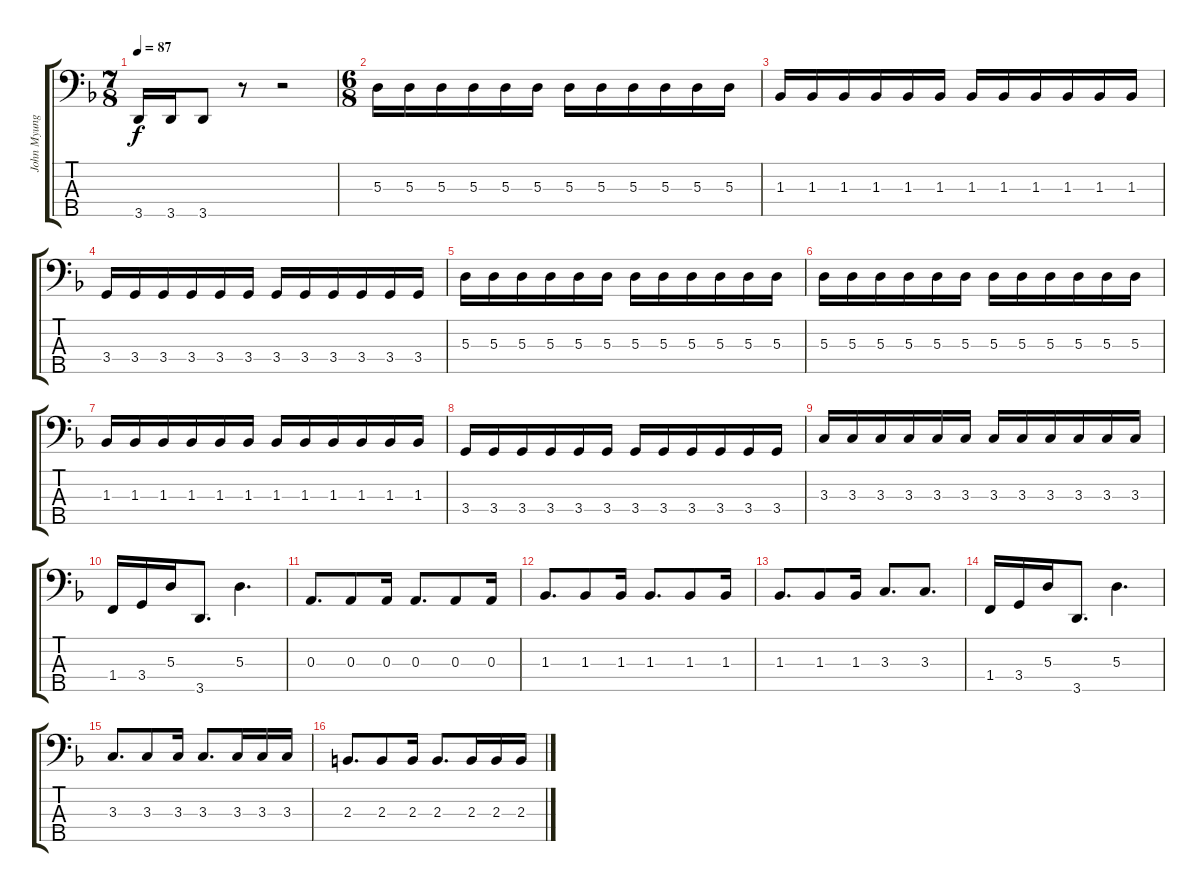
\track ("John Myung - Bass" "John Myung") {instrument electricbassfinger}
\staff {score tabs}
\tuning (G2 D2 A1 E1 B0) {hide}
\ts (7 8)
\tempo 87
\clef f4
\ks dminor
3.5.16{dy f} 3.5.16 3.5.8 r.8 r.2 |
\ts (6 8)
5.3.16 5.3.16 5.3.16 5.3.16 5.3.16 5.3.16 5.3.16 5.3.16 5.3.16 5.3.16 5.3.16 5.3.16 |
1.3.16 1.3.16 1.3.16 1.3.16 1.3.16 1.3.16 1.3.16 1.3.16 1.3.16 1.3.16 1.3.16 1.3.16 |
3.4.16 3.4.16 3.4.16 3.4.16 3.4.16 3.4.16 3.4.16 3.4.16 3.4.16 3.4.16 3.4.16 3.4.16 |
5.3.16 5.3.16 5.3.16 5.3.16 5.3.16 5.3.16 5.3.16 5.3.16 5.3.16 5.3.16 5.3.16 5.3.16 |
5.3.16 5.3.16 5.3.16 5.3.16 5.3.16 5.3.16 5.3.16 5.3.16 5.3.16 5.3.16 5.3.16 5.3.16 |
1.3.16 1.3.16 1.3.16 1.3.16 1.3.16 1.3.16 1.3.16 1.3.16 1.3.16 1.3.16 1.3.16 1.3.16 |
3.4.16 3.4.16 3.4.16 3.4.16 3.4.16 3.4.16 3.4.16 3.4.16 3.4.16 3.4.16 3.4.16 3.4.16 |
3.3.16 3.3.16 3.3.16 3.3.16 3.3.16 3.3.16 3.3.16 3.3.16 3.3.16 3.3.16 3.3.16 3.3.16 |
1.4.16 3.4.16 5.3.16 3.5.8{d} 5.3.4{d} |
0.3.8{d} 0.3.8 0.3.16 0.3.8{d} 0.3.8 0.3.16 |
1.3.8{d} 1.3.8 1.3.16 1.3.8{d} 1.3.8 1.3.16 |
1.3.8{d} 1.3.8 1.3.16 3.3.8{d} 3.3.8{d} |
1.4.16 3.4.16 5.3.16 3.5.8{d} 5.3.4{d} |
3.3.8{d} 3.3.8 3.3.16 3.3.8{d} 3.3.16 3.3.16 3.3.16 |
2.3.8{d} 2.3.8 2.3.16 2.3.8{d} 2.3.16 2.3.16 2.3.16
